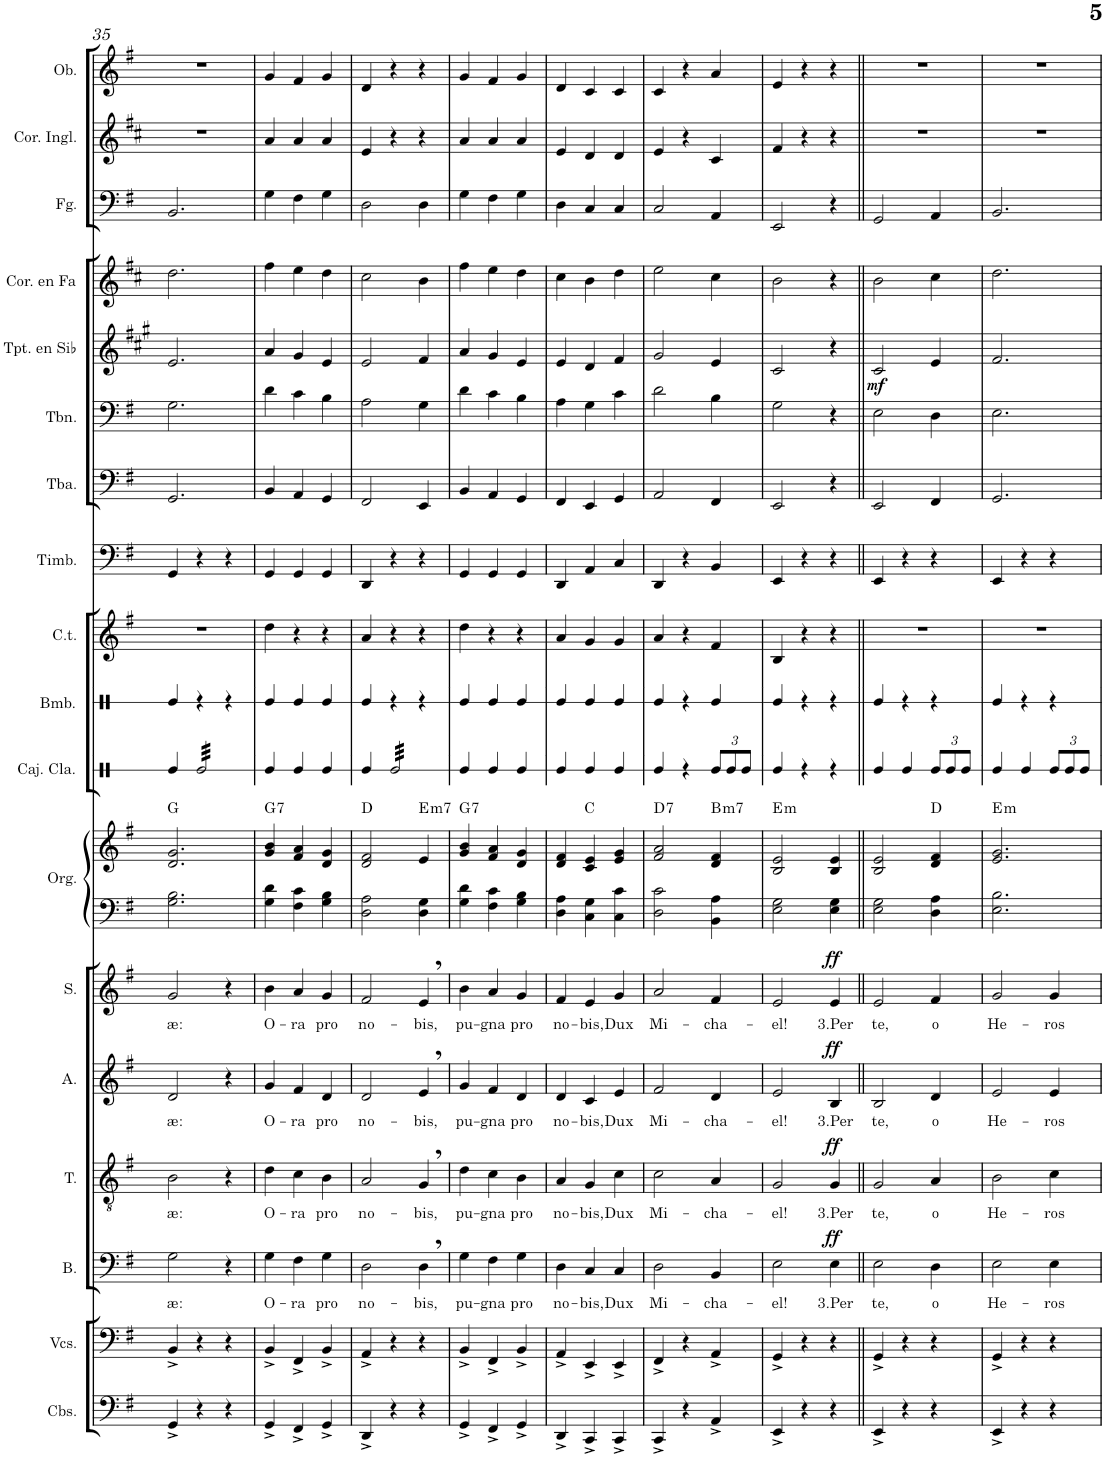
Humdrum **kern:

**kern	**kern	**kern	**text	**dynam	**kern	**text	**dynam	**kern	**text	**dynam	**kern	**text	**dynam	**kern	**kern	**harte	**kern	**kern	**kern	**kern	**kern	**kern	**kern	**dynam	**kern	**kern	**kern	**kern
*part18	*part17	*part16	*part16	*part16	*part15	*part15	*part15	*part14	*part14	*part14	*part13	*part13	*part13	*part12	*part12	*part12	*part11	*part10	*part9	*part8	*part7	*part6	*part5	*part5	*part4	*part3	*part2	*part1
*staff19	*staff18	*staff17	*staff17	*staff17	*staff16	*staff16	*staff16	*staff15	*staff15	*staff15	*staff14	*staff14	*staff14	*staff13	*staff12	*	*staff11	*staff10	*staff9	*staff8	*staff7	*staff6	*staff5	*staff5	*staff4	*staff3	*staff2	*staff1
*I"Contrabajos	*I"Violonchelos	*I"Bajo	*	*	*I"Tenor	*	*	*I"Alto	*	*	*I"Soprano	*	*	*I"Órgano	*	*	*I"Caja clara	*I"Bombo	*I"Campanas tubulares	*I"Timbales	*I"Tuba	*I"Trombón	*I"Trompeta en Sib	*	*I"Trompa en Fa	*I"Fagot	*I"Corno inglés	*I"Oboe
*I'Cbs.	*I'Vcs.	*I'B.	*	*	*I'T.	*	*	*I'A.	*	*	*I'S.	*	*	*	*	*	*I'Caj. Cla.	*I'Bmb.	*I'C.t.	*I'Timb.	*I'Tba.	*I'Tbn.	*I'Tpt. en Sib	*	*	*I'Fg.	*I'Cor. Ingl.	*I'Ob.
!!LO:PB:g=z
*clefF4	*clefF4	*clefF4	*	*	*clefGv2	*	*	*clefG2	*	*	*clefG2	*	*	*clefF4	*clefG2	*	*clefX	*clefX	*clefG2	*clefF4	*clefF4	*clefF4	*clefG2	*	*clefG2	*clefF4	*clefG2	*clefG2
*Trd7c12	*	*	*	*	*	*	*	*	*	*	*	*	*	*	*	*	*	*	*	*	*	*	*Trd1c2	*	*Trd4c7	*	*Trd4c7	*
*k[f#]	*k[f#]	*k[f#]	*	*	*k[f#]	*	*	*k[f#]	*	*	*k[f#]	*	*	*k[f#]	*k[f#]	*	*k[]	*k[]	*k[f#]	*k[f#]	*k[f#]	*k[f#]	*k[f#c#g#]	*	*k[f#c#]	*k[f#]	*k[f#c#]	*k[f#]
*M3/4	*M3/4	*M3/4	*	*	*M3/4	*	*	*M3/4	*	*	*M3/4	*	*	*M3/4	*M3/4	*	*M3/4	*M3/4	*M3/4	*M3/4	*M3/4	*M3/4	*M3/4	*	*M3/4	*M3/4	*M3/4	*M3/4
=35	=35	=35	=35	=35	=35	=35	=35	=35	=35	=35	=35	=35	=35	=35	=35	=35	=35	=35	=35	=35	=35	=35	=35	=35	=35	=35	=35	=35
!	!	!	!LO:LY:b	!	!	!LO:LY:b	!	!	!LO:LY:b	!	!	!LO:LY:b	!	!	!	!	!	!	!	!	!	!	!	!	!	!	!	!
4GG^/	4BB^/	2G\	-æ:	.	2B\	-æ:	.	2d/	-æ:	.	2g/	-æ:	.	2.G\ 2.B\	2.d/ 2.g/	G:maj	4Re/	4Re/	2.r	4GG/	2.GG/	2.G\	2.e/	.	2.dd\	2.BB/	2.r	2.r
*	*	*	*	*	*	*	*	*	*	*	*	*	*	*	*	*	*tremolo	*	*	*	*	*	*	*	*	*	*	*
4r	4r	.	.	.	.	.	.	.	.	.	.	.	.	.	.	.	32Re/LLL	4r	.	4r	.	.	.	.	.	.	.	.
.	.	.	.	.	.	.	.	.	.	.	.	.	.	.	.	.	32Re/	.	.	.	.	.	.	.	.	.	.	.
.	.	.	.	.	.	.	.	.	.	.	.	.	.	.	.	.	32Re/	.	.	.	.	.	.	.	.	.	.	.
.	.	.	.	.	.	.	.	.	.	.	.	.	.	.	.	.	32Re/	.	.	.	.	.	.	.	.	.	.	.
.	.	.	.	.	.	.	.	.	.	.	.	.	.	.	.	.	32Re/	.	.	.	.	.	.	.	.	.	.	.
.	.	.	.	.	.	.	.	.	.	.	.	.	.	.	.	.	32Re/	.	.	.	.	.	.	.	.	.	.	.
.	.	.	.	.	.	.	.	.	.	.	.	.	.	.	.	.	32Re/	.	.	.	.	.	.	.	.	.	.	.
.	.	.	.	.	.	.	.	.	.	.	.	.	.	.	.	.	32Re/	.	.	.	.	.	.	.	.	.	.	.
4r	4r	4r	.	.	4r	.	.	4r	.	.	4r	.	.	.	.	.	32Re/	4r	.	4r	.	.	.	.	.	.	.	.
.	.	.	.	.	.	.	.	.	.	.	.	.	.	.	.	.	32Re/	.	.	.	.	.	.	.	.	.	.	.
.	.	.	.	.	.	.	.	.	.	.	.	.	.	.	.	.	32Re/	.	.	.	.	.	.	.	.	.	.	.
.	.	.	.	.	.	.	.	.	.	.	.	.	.	.	.	.	32Re/	.	.	.	.	.	.	.	.	.	.	.
.	.	.	.	.	.	.	.	.	.	.	.	.	.	.	.	.	32Re/	.	.	.	.	.	.	.	.	.	.	.
.	.	.	.	.	.	.	.	.	.	.	.	.	.	.	.	.	32Re/	.	.	.	.	.	.	.	.	.	.	.
.	.	.	.	.	.	.	.	.	.	.	.	.	.	.	.	.	32Re/	.	.	.	.	.	.	.	.	.	.	.
.	.	.	.	.	.	.	.	.	.	.	.	.	.	.	.	.	32Re/JJJ	.	.	.	.	.	.	.	.	.	.	.
*	*	*	*	*	*	*	*	*	*	*	*	*	*	*	*	*	*Xtremolo	*	*	*	*	*	*	*	*	*	*	*
=36	=36	=36	=36	=36	=36	=36	=36	=36	=36	=36	=36	=36	=36	=36	=36	=36	=36	=36	=36	=36	=36	=36	=36	=36	=36	=36	=36	=36
!	!	!	!LO:LY:b	!	!	!LO:LY:b	!	!	!LO:LY:b	!	!	!LO:LY:b	!	!	!	!LO:H:kt=7	!	!	!	!	!	!	!	!	!	!	!	!
4GG^/	4BB^/	4G\	O-	.	4d\	O-	.	4g/	O-	.	4b\	O-	.	4G\ 4d\	4g/ 4b/	G:7	4Re/	4Re/	4dd\	4GG/	4BB/	4d\	4a/	.	4ff#\	4G\	4a/	4g/
!	!	!	!LO:LY:b	!	!	!LO:LY:b	!	!	!LO:LY:b	!	!	!LO:LY:b	!	!	!	!	!	!	!	!	!	!	!	!	!	!	!	!
4FF#^/	4FF#^/	4F#\	-ra	.	4c\	-ra	.	4f#/	-ra	.	4a/	-ra	.	4F#\ 4c\	4f#/ 4a/	.	4Re/	4Re/	4r	4GG/	4AA/	4c\	4g#/	.	4ee\	4F#\	4a/	4f#/
!	!	!	!LO:LY:b	!	!	!LO:LY:b	!	!	!LO:LY:b	!	!	!LO:LY:b	!	!	!	!	!	!	!	!	!	!	!	!	!	!	!	!
4GG^/	4BB^/	4G\	pro	.	4B\	pro	.	4d/	pro	.	4g/	pro	.	4G\ 4B\	4d/ 4g/	.	4Re/	4Re/	4r	4GG/	4GG/	4B\	4e/	.	4dd\	4G\	4a/	4g/
=37	=37	=37	=37	=37	=37	=37	=37	=37	=37	=37	=37	=37	=37	=37	=37	=37	=37	=37	=37	=37	=37	=37	=37	=37	=37	=37	=37	=37
!	!	!	!LO:LY:b	!	!	!LO:LY:b	!	!	!LO:LY:b	!	!	!LO:LY:b	!	!	!	!	!	!	!	!	!	!	!	!	!	!	!	!
4DD^/	4AA^/	2D\	no-	.	2A/	no-	.	2d/	no-	.	2f#/	no-	.	2D\ 2A\	2d/ 2f#/	D:maj	4Re/	4Re/	4a/	4DD/	2FF#/	2A\	2e/	.	2cc#\	2D\	4e/	4d/
*	*	*	*	*	*	*	*	*	*	*	*	*	*	*	*	*	*tremolo	*	*	*	*	*	*	*	*	*	*	*
4r	4r	.	.	.	.	.	.	.	.	.	.	.	.	.	.	.	32Re/LLL	4r	4r	4r	.	.	.	.	.	.	4r	4r
.	.	.	.	.	.	.	.	.	.	.	.	.	.	.	.	.	32Re/	.	.	.	.	.	.	.	.	.	.	.
.	.	.	.	.	.	.	.	.	.	.	.	.	.	.	.	.	32Re/	.	.	.	.	.	.	.	.	.	.	.
.	.	.	.	.	.	.	.	.	.	.	.	.	.	.	.	.	32Re/	.	.	.	.	.	.	.	.	.	.	.
.	.	.	.	.	.	.	.	.	.	.	.	.	.	.	.	.	32Re/	.	.	.	.	.	.	.	.	.	.	.
.	.	.	.	.	.	.	.	.	.	.	.	.	.	.	.	.	32Re/	.	.	.	.	.	.	.	.	.	.	.
.	.	.	.	.	.	.	.	.	.	.	.	.	.	.	.	.	32Re/	.	.	.	.	.	.	.	.	.	.	.
.	.	.	.	.	.	.	.	.	.	.	.	.	.	.	.	.	32Re/	.	.	.	.	.	.	.	.	.	.	.
!	!	!	!LO:LY:b	!	!	!LO:LY:b	!	!	!LO:LY:b	!	!	!LO:LY:b	!	!	!	!LO:H:kt=m7	!	!	!	!	!	!	!	!	!	!	!	!
4r	4r	4D,\	-bis,	.	4G,/	-bis,	.	4e,/	-bis,	.	4e,/	-bis,	.	4D\ 4G\	4e/	E:min7	32Re/	4r	4r	4r	4EE/	4G\	4f#/	.	4b\	4D\	4r	4r
.	.	.	.	.	.	.	.	.	.	.	.	.	.	.	.	.	32Re/	.	.	.	.	.	.	.	.	.	.	.
.	.	.	.	.	.	.	.	.	.	.	.	.	.	.	.	.	32Re/	.	.	.	.	.	.	.	.	.	.	.
.	.	.	.	.	.	.	.	.	.	.	.	.	.	.	.	.	32Re/	.	.	.	.	.	.	.	.	.	.	.
.	.	.	.	.	.	.	.	.	.	.	.	.	.	.	.	.	32Re/	.	.	.	.	.	.	.	.	.	.	.
.	.	.	.	.	.	.	.	.	.	.	.	.	.	.	.	.	32Re/	.	.	.	.	.	.	.	.	.	.	.
.	.	.	.	.	.	.	.	.	.	.	.	.	.	.	.	.	32Re/	.	.	.	.	.	.	.	.	.	.	.
.	.	.	.	.	.	.	.	.	.	.	.	.	.	.	.	.	32Re/JJJ	.	.	.	.	.	.	.	.	.	.	.
*	*	*	*	*	*	*	*	*	*	*	*	*	*	*	*	*	*Xtremolo	*	*	*	*	*	*	*	*	*	*	*
=38	=38	=38	=38	=38	=38	=38	=38	=38	=38	=38	=38	=38	=38	=38	=38	=38	=38	=38	=38	=38	=38	=38	=38	=38	=38	=38	=38	=38
!	!	!	!LO:LY:b	!	!	!LO:LY:b	!	!	!LO:LY:b	!	!	!LO:LY:b	!	!	!	!LO:H:kt=7	!	!	!	!	!	!	!	!	!	!	!	!
4GG^/	4BB^/	4G\	pu-	.	4d\	pu-	.	4g/	pu-	.	4b\	pu-	.	4G\ 4d\	4g/ 4b/	G:7	4Re/	4Re/	4dd\	4GG/	4BB/	4d\	4a/	.	4ff#\	4G\	4a/	4g/
!	!	!	!LO:LY:b	!	!	!LO:LY:b	!	!	!LO:LY:b	!	!	!LO:LY:b	!	!	!	!	!	!	!	!	!	!	!	!	!	!	!	!
4FF#^/	4FF#^/	4F#\	-gna	.	4c\	-gna	.	4f#/	-gna	.	4a/	-gna	.	4F#\ 4c\	4f#/ 4a/	.	4Re/	4Re/	4r	4GG/	4AA/	4c\	4g#/	.	4ee\	4F#\	4a/	4f#/
!	!	!	!LO:LY:b	!	!	!LO:LY:b	!	!	!LO:LY:b	!	!	!LO:LY:b	!	!	!	!	!	!	!	!	!	!	!	!	!	!	!	!
4GG^/	4BB^/	4G\	pro	.	4B\	pro	.	4d/	pro	.	4g/	pro	.	4G\ 4B\	4d/ 4g/	.	4Re/	4Re/	4r	4GG/	4GG/	4B\	4e/	.	4dd\	4G\	4a/	4g/
=39	=39	=39	=39	=39	=39	=39	=39	=39	=39	=39	=39	=39	=39	=39	=39	=39	=39	=39	=39	=39	=39	=39	=39	=39	=39	=39	=39	=39
!	!	!	!LO:LY:b	!	!	!LO:LY:b	!	!	!LO:LY:b	!	!	!LO:LY:b	!	!	!	!	!	!	!	!	!	!	!	!	!	!	!	!
4DD^/	4AA^/	4D\	no-	.	4A/	no-	.	4d/	no-	.	4f#/	no-	.	4D\ 4A\	4d/ 4f#/	.	4Re/	4Re/	4a/	4DD/	4FF#/	4A\	4e/	.	4cc#\	4D\	4e/	4d/
!	!	!	!LO:LY:b	!	!	!LO:LY:b	!	!	!LO:LY:b	!	!	!LO:LY:b	!	!	!	!	!	!	!	!	!	!	!	!	!	!	!	!
4CC^/	4EE^/	4C/	-bis,	.	4G/	-bis,	.	4c/	-bis,	.	4e/	-bis,	.	4C\ 4G\	4c/ 4e/	C:maj	4Re/	4Re/	4g/	4AA/	4EE/	4G\	4d/	.	4b\	4C/	4d/	4c/
!	!	!	!LO:LY:b	!	!	!LO:LY:b	!	!	!LO:LY:b	!	!	!LO:LY:b	!	!	!	!	!	!	!	!	!	!	!	!	!	!	!	!
4CC^/	4EE^/	4C/	Dux	.	4c\	Dux	.	4e/	Dux	.	4g/	Dux	.	4C\ 4c\	4e/ 4g/	.	4Re/	4Re/	4g/	4C/	4GG/	4c\	4f#/	.	4dd\	4C/	4d/	4c/
=40	=40	=40	=40	=40	=40	=40	=40	=40	=40	=40	=40	=40	=40	=40	=40	=40	=40	=40	=40	=40	=40	=40	=40	=40	=40	=40	=40	=40
!	!	!	!LO:LY:b	!	!	!LO:LY:b	!	!	!LO:LY:b	!	!	!LO:LY:b	!	!	!	!LO:H:kt=7	!	!	!	!	!	!	!	!	!	!	!	!
4CC^/	4FF#^/	2D\	Mi-	.	2c\	Mi-	.	2f#/	Mi-	.	2a/	Mi-	.	2D\ 2c\	2f#/ 2a/	D:7	4Re/	4Re/	4a/	4DD/	2AA/	2d\	2g#/	.	2ee\	2C/	4e/	4c/
4r	4r	.	.	.	.	.	.	.	.	.	.	.	.	.	.	.	4r	4r	4r	4r	.	.	.	.	.	.	4r	4r
!	!	!	!LO:LY:b	!	!	!LO:LY:b	!	!	!LO:LY:b	!	!	!LO:LY:b	!	!	!	!	!	!	!	!	!	!	!	!	!	!	!	!
*	*	*	*	*	*	*	*	*	*	*	*	*	*	*	*	*	*Xbrackettup	*	*	*	*	*	*	*	*	*	*	*
!	!	!	!	!	!	!	!	!	!	!	!	!	!	!	!	!LO:H:kt=m7	!	!	!	!	!	!	!	!	!	!	!	!
4AA^/	4AA^/	4BB/	-cha-	.	4A/	-cha-	.	4d/	-cha-	.	4f#/	-cha-	.	4BB\ 4A\	4d/ 4f#/	B:min7	12Re/L	4Re/	4f#/	4BB/	4FF#/	4B\	4e/	.	4cc#\	4AA/	4c#/	4a/
.	.	.	.	.	.	.	.	.	.	.	.	.	.	.	.	.	12Re/	.	.	.	.	.	.	.	.	.	.	.
.	.	.	.	.	.	.	.	.	.	.	.	.	.	.	.	.	12Re/J	.	.	.	.	.	.	.	.	.	.	.
=41	=41	=41	=41	=41	=41	=41	=41	=41	=41	=41	=41	=41	=41	=41	=41	=41	=41	=41	=41	=41	=41	=41	=41	=41	=41	=41	=41	=41
!	!	!	!LO:LY:b	!	!	!LO:LY:b	!	!	!LO:LY:b	!	!	!LO:LY:b	!	!	!	!LO:H:kt=m	!	!	!	!	!	!	!	!	!	!	!	!
4EE^/	4GG^/	2E\	-el!	.	2G/	-el!	.	2e/	-el!	.	2e/	-el!	.	2E\ 2G\	2B/ 2e/	E:min	4Re/	4Re/	4B/	4EE/	2EE/	2G\	2c#/	.	2b\	2EE/	4f#/	4e/
4r	4r	.	.	.	.	.	.	.	.	.	.	.	.	.	.	.	4r	4r	4r	4r	.	.	.	.	.	.	4r	4r
!	!	!	!LO:LY:b	!LO:DY:a	!	!LO:LY:b	!LO:DY:a	!	!LO:LY:b	!LO:DY:a	!	!LO:LY:b	!LO:DY:a	!	!	!	!	!	!	!	!	!	!	!	!	!	!	!
4r	4r	4E\	3.Per	ff	4G/	3.Per	ff	4B/	3.Per	ff	4e/	3.Per	ff	4E\ 4G\	4B/ 4e/	.	4r	4r	4r	4r	4r	4r	4r	.	4r	4r	4r	4r
=42||	=42||	=42||	=42||	=42||	=42||	=42||	=42||	=42||	=42||	=42||	=42||	=42||	=42||	=42||	=42||	=42||	=42||	=42||	=42||	=42||	=42||	=42||	=42||	=42||	=42||	=42||	=42||	=42||
!	!	!	!LO:LY:b	!	!	!LO:LY:b	!	!	!LO:LY:b	!	!	!LO:LY:b	!	!	!	!	!	!	!	!	!	!	!	!LO:DY:b	!	!	!	!
4EE^/	4GG^/	2E\	te,	.	2G/	te,	.	2B/	te,	.	2e/	te,	.	2E\ 2G\	2B/ 2e/	.	4Re/	4Re/	2.r	4EE/	2EE/	2E\	2c#/	mf	2b\	2GG/	2.r	2.r
4r	4r	.	.	.	.	.	.	.	.	.	.	.	.	.	.	.	4Re/	4r	.	4r	.	.	.	.	.	.	.	.
!	!	!	!LO:LY:b	!	!	!LO:LY:b	!	!	!LO:LY:b	!	!	!LO:LY:b	!	!	!	!	!	!	!	!	!	!	!	!	!	!	!	!
4r	4r	4D\	o	.	4A/	o	.	4d/	o	.	4f#/	o	.	4D\ 4A\	4d/ 4f#/	D:maj	12Re/L	4r	.	4r	4FF#/	4D\	4e/	.	4cc#\	4AA/	.	.
.	.	.	.	.	.	.	.	.	.	.	.	.	.	.	.	.	12Re/	.	.	.	.	.	.	.	.	.	.	.
.	.	.	.	.	.	.	.	.	.	.	.	.	.	.	.	.	12Re/J	.	.	.	.	.	.	.	.	.	.	.
=43	=43	=43	=43	=43	=43	=43	=43	=43	=43	=43	=43	=43	=43	=43	=43	=43	=43	=43	=43	=43	=43	=43	=43	=43	=43	=43	=43	=43
!	!	!	!LO:LY:b	!	!	!LO:LY:b	!	!	!LO:LY:b	!	!	!LO:LY:b	!	!	!	!LO:H:kt=m	!	!	!	!	!	!	!	!	!	!	!	!
4EE^/	4GG^/	2E\	He-	.	2B\	He-	.	2e/	He-	.	2g/	He-	.	2.E\ 2.B\	2.e/ 2.g/	E:min	4Re/	4Re/	2.r	4EE/	2.GG/	2.E\	2.f#/	.	2.dd\	2.BB/	2.r	2.r
4r	4r	.	.	.	.	.	.	.	.	.	.	.	.	.	.	.	4Re/	4r	.	4r	.	.	.	.	.	.	.	.
!	!	!	!LO:LY:b	!	!	!LO:LY:b	!	!	!LO:LY:b	!	!	!LO:LY:b	!	!	!	!	!	!	!	!	!	!	!	!	!	!	!	!
4r	4r	4E\	-ros	.	4c\	-ros	.	4e/	-ros	.	4g/	-ros	.	.	.	.	12Re/L	4r	.	4r	.	.	.	.	.	.	.	.
.	.	.	.	.	.	.	.	.	.	.	.	.	.	.	.	.	12Re/	.	.	.	.	.	.	.	.	.	.	.
.	.	.	.	.	.	.	.	.	.	.	.	.	.	.	.	.	12Re/J	.	.	.	.	.	.	.	.	.	.	.
=	=	=	=	=	=	=	=	=	=	=	=	=	=	=	=	=	=	=	=	=	=	=	=	=	=	=	=	=
*-	*-	*-	*-	*-	*-	*-	*-	*-	*-	*-	*-	*-	*-	*-	*-	*-	*-	*-	*-	*-	*-	*-	*-	*-	*-	*-	*-	*-
